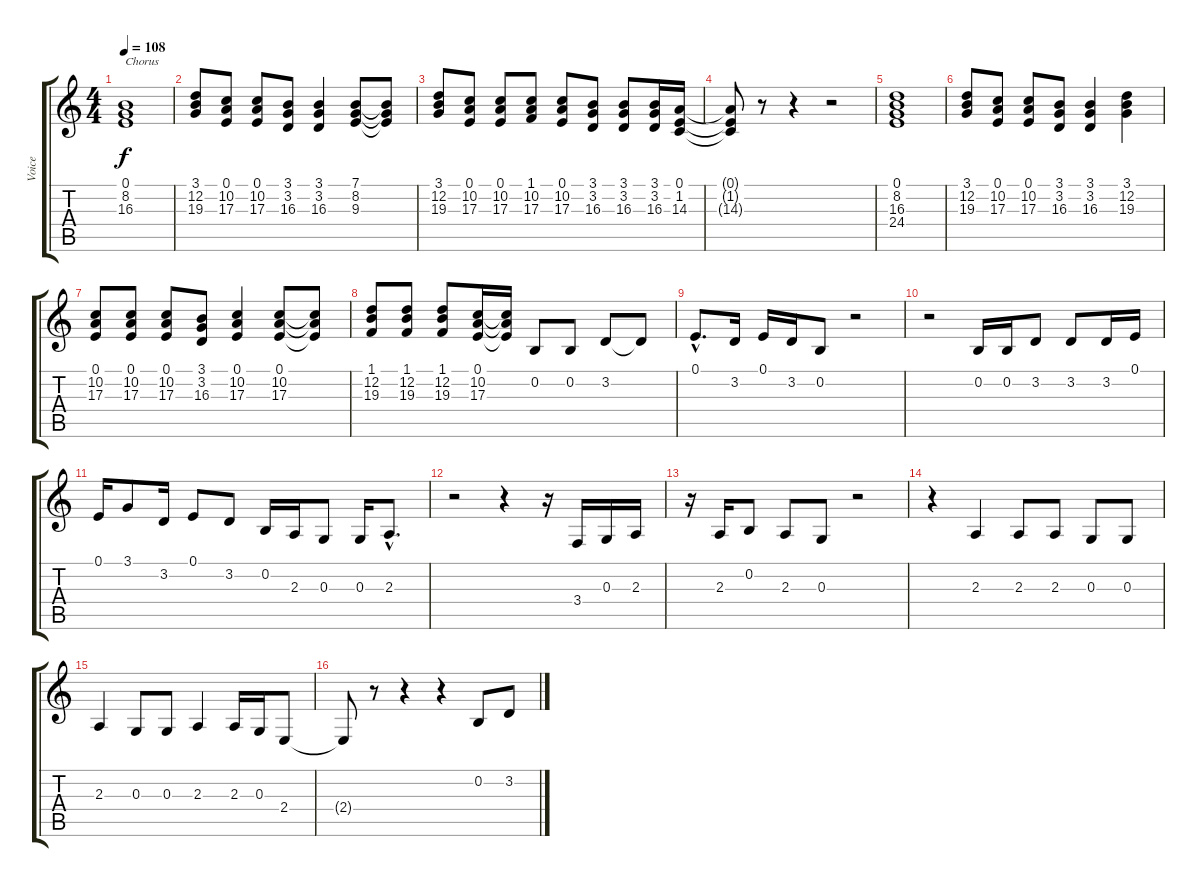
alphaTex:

\track ("Voice" "Voice") {instrument baritonesax}
\staff {score tabs}
\tuning (E4 B3 G3 D3 A2 E2) {hide}
\ts (4 4)
\tempo 108
\clef g2
\ks c
(0.1 8.2 16.3).1{txt "Chorus" dy f} |
(3.1 12.2 19.3).8 (0.1 10.2 17.3).8 (0.1 10.2 17.3).8 (3.1 3.2 16.3).8 (3.1 3.2 16.3).4 (7.1 8.2 9.3).8 (7.1{t} 8.2{t} 9.3{t}).8 |
(3.1 12.2 19.3).8 (0.1 10.2 17.3).8 (0.1 10.2 17.3).8 (1.1 10.2 17.3).8 (0.1 10.2 17.3).8 (3.1 3.2 16.3).8 (3.1 3.2 16.3).8 (3.1 3.2 16.3).16 (0.1 1.2 14.3).16 |
(0.1{t} 1.2{t} 14.3{t}).8 r.8 r.4 r.2 |
(0.1 8.2 16.3 24.4).1 |
(3.1 12.2 19.3).8 (0.1 10.2 17.3).8 (0.1 10.2 17.3).8 (3.1 3.2 16.3).8 (3.1 3.2 16.3).4 (3.1 12.2 19.3).4 |
(0.1 10.2 17.3).8 (0.1 10.2 17.3).8 (0.1 10.2 17.3).8 (3.1 3.2 16.3).8 (0.1 10.2 17.3).4 (0.1 10.2 17.3).8 (0.1{t} 10.2{t} 17.3{t}).8 |
(1.1 12.2 19.3).8 (1.1 12.2 19.3).8 (1.1 12.2 19.3).8 (0.1 10.2 17.3).16 (0.1{t} 10.2{t} 17.3{t}).16 0.2.8 0.2.8 3.2.8 3.2{t}.8 |
0.1{hac}.8{d} 3.2.16 0.1.16 3.2.16 0.2.8 r.2 |
r.2 0.2.16 0.2.16 3.2.8 3.2.8 3.2.16 0.1.16 |
0.1.16 3.1.8 3.2.16 0.1.8 3.2.8 0.2.16 2.3.16 0.3.8 0.3.16 2.3{hac}.8{d} |
r.2 r.4 r.16 3.4.16 0.3.16 2.3.16 |
r.16 2.3.16 0.2.8 2.3.8 0.3.8 r.2 |
r.4 2.3.4 2.3.8 2.3.8 0.3.8 0.3.8 |
2.3.4 0.3.8 0.3.8 2.3.4 2.3.16 0.3.16 2.4.8 |
2.4{t}.8 r.8 r.4 r.4 0.2.8 3.2.8
